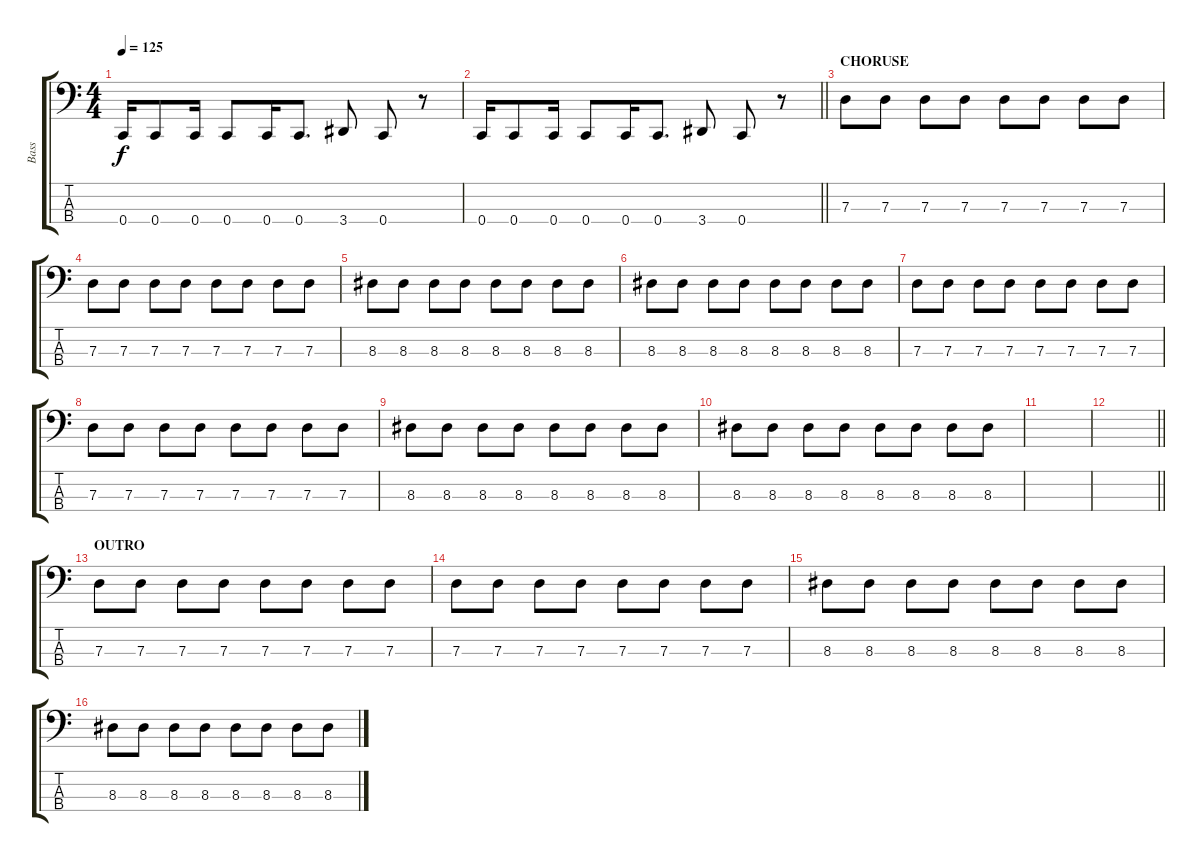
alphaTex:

\track ("Bass" "Bass") {instrument electricbassfinger}
\staff {score tabs}
\tuning (F2 C2 G1 C1) {hide}
\ts (4 4)
\tempo 125
\clef f4
\ks c
0.4.16{dy f} 0.4.8 0.4.16 0.4.8 0.4.16 0.4.8{d} 3.4.8 0.4.8 r.8 |
\barLineRight lightlight
0.4.16 0.4.8 0.4.16 0.4.8 0.4.16 0.4.8{d} 3.4.8 0.4.8 r.8 |
\section ("" "CHORUSE")
7.3.8 7.3.8 7.3.8 7.3.8 7.3.8 7.3.8 7.3.8 7.3.8 |
7.3.8 7.3.8 7.3.8 7.3.8 7.3.8 7.3.8 7.3.8 7.3.8 |
8.3.8 8.3.8 8.3.8 8.3.8 8.3.8 8.3.8 8.3.8 8.3.8 |
8.3.8 8.3.8 8.3.8 8.3.8 8.3.8 8.3.8 8.3.8 8.3.8 |
7.3.8 7.3.8 7.3.8 7.3.8 7.3.8 7.3.8 7.3.8 7.3.8 |
7.3.8 7.3.8 7.3.8 7.3.8 7.3.8 7.3.8 7.3.8 7.3.8 |
8.3.8 8.3.8 8.3.8 8.3.8 8.3.8 8.3.8 8.3.8 8.3.8 |
8.3.8 8.3.8 8.3.8 8.3.8 8.3.8 8.3.8 8.3.8 8.3.8 |
|
\barLineRight lightlight
|
\section ("" "OUTRO")
7.3.8 7.3.8 7.3.8 7.3.8 7.3.8 7.3.8 7.3.8 7.3.8 |
7.3.8 7.3.8 7.3.8 7.3.8 7.3.8 7.3.8 7.3.8 7.3.8 |
8.3.8 8.3.8 8.3.8 8.3.8 8.3.8 8.3.8 8.3.8 8.3.8 |
8.3.8 8.3.8 8.3.8 8.3.8 8.3.8 8.3.8 8.3.8 8.3.8
